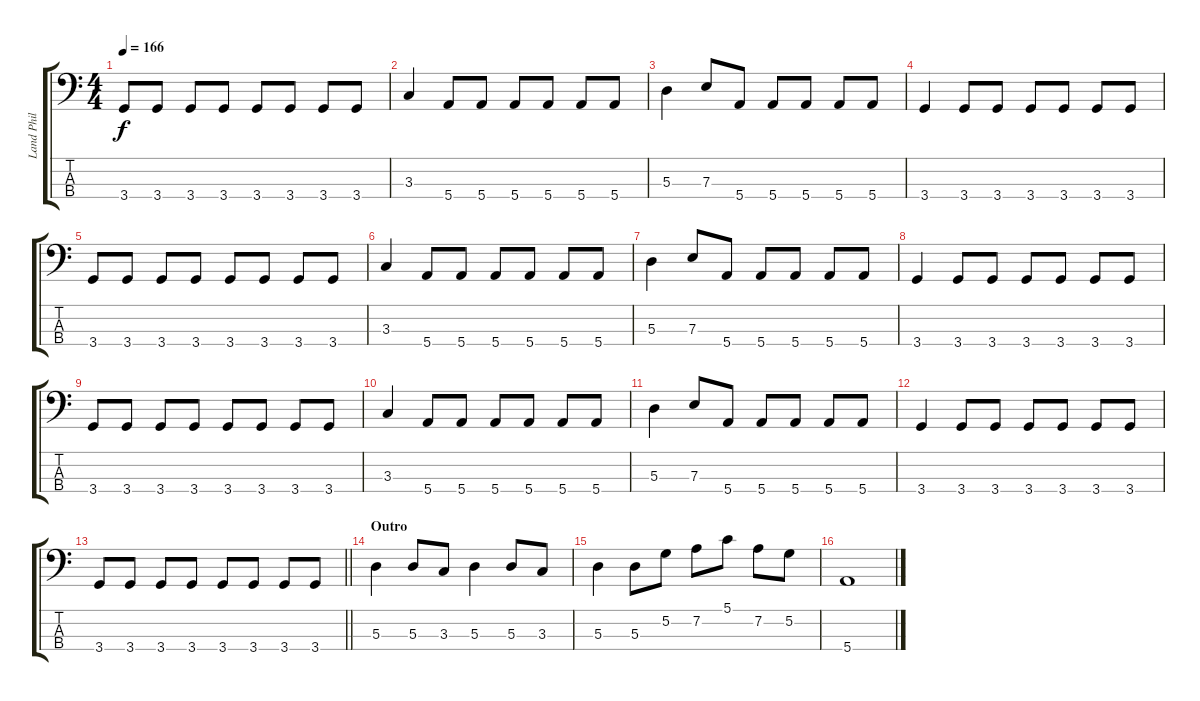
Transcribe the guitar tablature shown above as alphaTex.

\track ("Land Phil" "Land Phil") {instrument electricbasspick}
\staff {score tabs}
\tuning (G2 D2 A1 E1) {hide}
\ts (4 4)
\tempo 166
\clef f4
\ks c
3.4.8{dy f} 3.4.8 3.4.8 3.4.8 3.4.8 3.4.8 3.4.8 3.4.8 |
3.3.4 5.4.8 5.4.8 5.4.8 5.4.8 5.4.8 5.4.8 |
5.3.4 7.3.8 5.4.8 5.4.8 5.4.8 5.4.8 5.4.8 |
3.4.4 3.4.8 3.4.8 3.4.8 3.4.8 3.4.8 3.4.8 |
3.4.8 3.4.8 3.4.8 3.4.8 3.4.8 3.4.8 3.4.8 3.4.8 |
3.3.4 5.4.8 5.4.8 5.4.8 5.4.8 5.4.8 5.4.8 |
5.3.4 7.3.8 5.4.8 5.4.8 5.4.8 5.4.8 5.4.8 |
3.4.4 3.4.8 3.4.8 3.4.8 3.4.8 3.4.8 3.4.8 |
3.4.8 3.4.8 3.4.8 3.4.8 3.4.8 3.4.8 3.4.8 3.4.8 |
3.3.4 5.4.8 5.4.8 5.4.8 5.4.8 5.4.8 5.4.8 |
5.3.4 7.3.8 5.4.8 5.4.8 5.4.8 5.4.8 5.4.8 |
3.4.4 3.4.8 3.4.8 3.4.8 3.4.8 3.4.8 3.4.8 |
\barLineRight lightlight
3.4.8 3.4.8 3.4.8 3.4.8 3.4.8 3.4.8 3.4.8 3.4.8 |
\section ("" "Outro")
5.3.4 5.3.8 3.3.8 5.3.4 5.3.8 3.3.8 |
5.3.4 5.3.8 5.2.8 7.2.8 5.1.8 7.2.8 5.2.8 |
5.4.1
